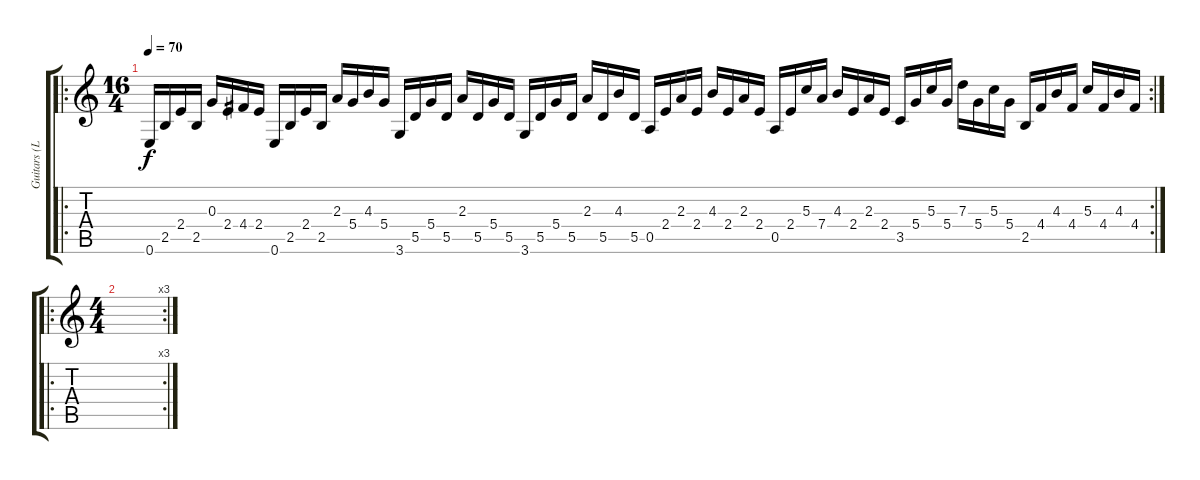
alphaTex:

\track ("Guitars (Leamy)" "Guitars (L") {instrument acousticguitarnylon}
\staff {score tabs}
\tuning (E4 B3 G3 D3 A2 E2) {hide}
\ro
\rc 2
\ts (16 4)
\tempo 70
\clef g2
\ks c
0.6.16{dy f} 2.5.16 2.4.16 2.5.16 0.3.16 2.4.16 4.4.16 2.4.16 0.6.16 2.5.16 2.4.16 2.5.16 2.3.16 5.4.16 4.3.16 5.4.16 3.6.16 5.5.16 5.4.16 5.5.16 2.3.16 5.5.16 5.4.16 5.5.16 3.6.16 5.5.16 5.4.16 5.5.16 2.3.16 5.5.16 4.3.16 5.5.16 0.5.16 2.4.16 2.3.16 2.4.16 4.3.16 2.4.16 2.3.16 2.4.16 0.5.16 2.4.16 5.3.16 7.4.16 4.3.16 2.4.16 2.3.16 2.4.16 3.5.16 5.4.16 5.3.16 5.4.16 7.3.16 5.4.16 5.3.16 5.4.16 2.5.16 4.4.16 4.3.16 4.4.16 5.3.16 4.4.16 4.3.16 4.4.16 |
\ro
\rc 3
\ts (4 4)
